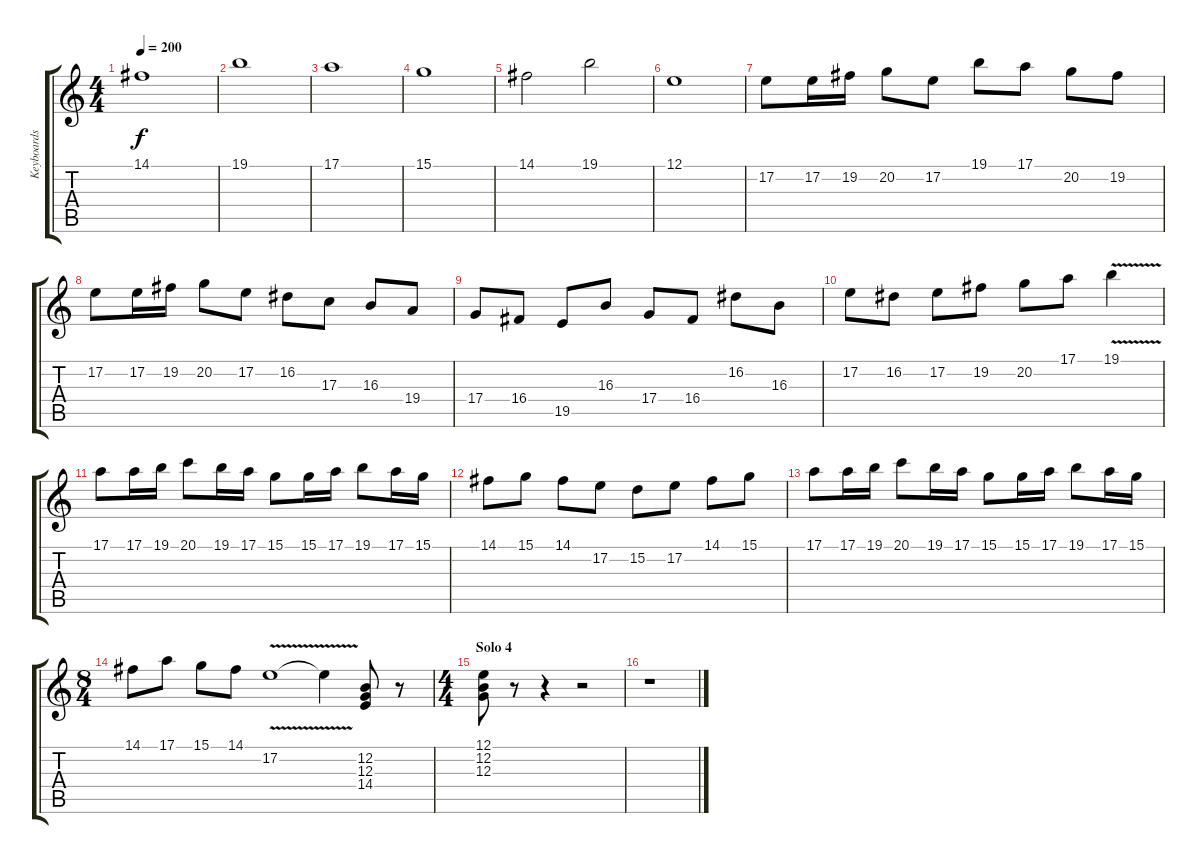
\track ("Keyboards 2" "Keyboards ") {instrument stringensemble1}
\staff {score tabs}
\tuning (E4 B3 G3 D3 A2 E2) {hide}
\ts (4 4)
\tempo 200
\clef g2
\ks c
14.1.1{dy f} |
19.1.1 |
17.1.1 |
15.1.1 |
14.1.2 19.1.2 |
12.1.1 |
17.2.8 17.2.16 19.2.16 20.2.8 17.2.8 19.1.8 17.1.8 20.2.8 19.2.8 |
17.2.8 17.2.16 19.2.16 20.2.8 17.2.8 16.2.8 17.3.8 16.3.8 19.4.8 |
17.4.8 16.4.8 19.5.8 16.3.8 17.4.8 16.4.8 16.2.8 16.3.8 |
17.2.8 16.2.8 17.2.8 19.2.8 20.2.8 17.1.8 19.1{v}.4 |
17.1.8 17.1.16 19.1.16 20.1.8 19.1.16 17.1.16 15.1.8 15.1.16 17.1.16 19.1.8 17.1.16 15.1.16 |
14.1.8 15.1.8 14.1.8 17.2.8 15.2.8 17.2.8 14.1.8 15.1.8 |
17.1.8 17.1.16 19.1.16 20.1.8 19.1.16 17.1.16 15.1.8 15.1.16 17.1.16 19.1.8 17.1.16 15.1.16 |
\ts (8 4)
14.1.8 17.1.8 15.1.8 14.1.8 17.2{v}.1 17.2{t}.4 (12.2 12.3 14.4).8 r.8 |
\ts (4 4)
\section ("" "Solo 4")
(12.1 12.2 12.3).8 r.8 r.4 r.2 |
r.1
